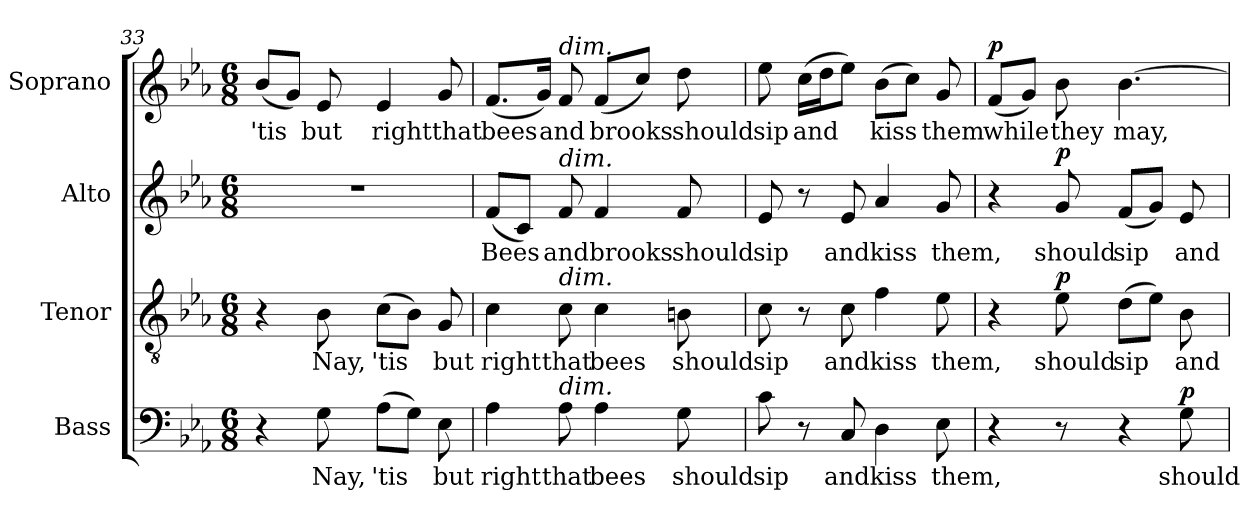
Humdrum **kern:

**kern	**text	**dynam	**kern	**text	**dynam	**kern	**text	**dynam	**kern	**text	**dynam
*part4	*part4	*part4	*part3	*part3	*part3	*part2	*part2	*part2	*part1	*part1	*part1
*staff4	*staff4	*staff4	*staff3	*staff3	*staff3	*staff2	*staff2	*staff2	*staff1	*staff1	*staff1
*I"Bass	*	*	*I"Tenor	*	*	*I"Alto	*	*	*I"Soprano	*	*
*I'B.	*	*	*I'T.	*	*	*I'A.	*	*	*I'S.	*	*
*clefF4	*	*	*clefGv2	*	*	*clefG2	*	*	*clefG2	*	*
*	*	*	*ITrd7c12	*	*	*	*	*	*	*	*
*k[b-e-a-]	*	*	*k[b-e-a-]	*	*	*k[b-e-a-]	*	*	*k[b-e-a-]	*	*
*E-:	*	*	*E-:	*	*	*E-:	*	*	*E-:	*	*
*M6/8	*	*	*M6/8	*	*	*M6/8	*	*	*M6/8	*	*
=33	=33	=33	=33	=33	=33	=33	=33	=33	=33	=33	=33
!	!	!	!	!	!	!LO:N:vis=1	!	!	!	!	!
!	!	!	!	!	!	!	!	!	!	!LO:LY:b:color=#000000	!
4r	.	.	4r	.	.	2.r	.	.	(8b-i/L	'tis	.
.	.	.	.	.	.	.	.	.	8gi/J)	.	.
!	!LO:LY:b:color=#000000	!	!	!	!	!	!	!	!	!	!
!	!	!	!	!LO:LY:b:color=#000000	!	!	!	!	!	!	!
!	!	!	!	!	!	!	!	!	!	!LO:LY:b:color=#000000	!
8Gi\	Nay,	.	8BB-i\	Nay,	.	.	.	.	8e-i/	but	.
!	!LO:LY:b:color=#000000	!	!	!	!	!	!	!	!	!	!
!	!	!	!	!LO:LY:b:color=#000000	!	!	!	!	!	!	!
!	!	!	!	!	!	!	!	!	!	!LO:LY:b:color=#000000	!
(8A-i\L	'tis	.	(8Ci\L	'tis	.	.	.	.	4e-i/	right	.
8Gi\J)	.	.	8BB-i\J)	.	.	.	.	.	.	.	.
!	!LO:LY:b:color=#000000	!	!	!	!	!	!	!	!	!	!
!	!	!	!	!LO:LY:b:color=#000000	!	!	!	!	!	!	!
!	!	!	!	!	!	!	!	!	!	!LO:LY:b:color=#000000	!
8E-i\	but	.	8GGi/	but	.	.	.	.	8gi/	that	.
=34	=34	=34	=34	=34	=34	=34	=34	=34	=34	=34	=34
!	!LO:LY:b:color=#000000	!	!	!	!	!	!	!	!	!	!
!	!	!	!	!LO:LY:b:color=#000000	!	!	!	!	!	!	!
!	!	!	!	!	!	!	!LO:LY:b:color=#000000	!	!	!	!
!	!	!	!	!	!	!	!	!	!	!LO:LY:b:color=#000000	!
4A-i\	right	.	4Ci\	right	.	(8fi/L	Bees	.	(8.fi/L	bees	.
.	.	.	.	.	.	8ci/J)	.	.	.	.	.
.	.	.	.	.	.	.	.	.	16gi/Jk)	.	.
!	!LO:LY:b:color=#000000	!	!	!	!	!	!	!	!	!	!
!	!	!	!	!LO:LY:b:color=#000000	!	!	!	!	!	!	!
!	!	!	!	!	!	!	!LO:LY:b:color=#000000	!	!	!	!
!	!	!	!	!	!	!	!	!	!LO:TX:a:i:t=dim.	!	!
!	!	!	!	!	!	!LO:TX:a:i:t=dim.	!	!	!	!	!
!	!	!	!LO:TX:a:i:t=dim.	!	!	!	!	!	!	!	!
!LO:TX:a:i:t=dim.	!	!	!	!	!	!	!	!	!	!	!
!	!	!	!	!	!	!	!	!	!	!LO:LY:b:color=#000000	!
8A-i\	that	.	8Ci\	that	.	8fi/	and	.	8fi/	and	.
!	!LO:LY:b:color=#000000	!	!	!	!	!	!	!	!	!	!
!	!	!	!	!LO:LY:b:color=#000000	!	!	!	!	!	!	!
!	!	!	!	!	!	!	!LO:LY:b:color=#000000	!	!	!	!
!	!	!	!	!	!	!	!	!	!	!LO:LY:b:color=#000000	!
4A-i\	bees	.	4Ci\	bees	.	4fi/	brooks	.	(8fi/L	brooks	.
.	.	.	.	.	.	.	.	.	8cci/J)	.	.
!	!LO:LY:b:color=#000000	!	!	!	!	!	!	!	!	!	!
!	!	!	!	!LO:LY:b:color=#000000	!	!	!	!	!	!	!
!	!	!	!	!	!	!	!LO:LY:b:color=#000000	!	!	!	!
!	!	!	!	!	!	!	!	!	!	!LO:LY:b:color=#000000	!
8Gi\	should	.	8BBni\	should	.	8fi/	should	.	8ddi\	should	.
=35	=35	=35	=35	=35	=35	=35	=35	=35	=35	=35	=35
!	!LO:LY:b:color=#000000	!	!	!	!	!	!	!	!	!	!
!	!	!	!	!LO:LY:b:color=#000000	!	!	!	!	!	!	!
!	!	!	!	!	!	!	!LO:LY:b:color=#000000	!	!	!	!
!	!	!	!	!	!	!	!	!	!	!LO:LY:b:color=#000000	!
8ci\	sip	.	8Ci\	sip	.	8e-i/	sip	.	8ee-i\	sip	.
!	!	!	!	!	!	!	!	!	!	!LO:LY:b:color=#000000	!
8r	.	.	8r	.	.	8r	.	.	(16cci\LL	and	.
.	.	.	.	.	.	.	.	.	16ddi\J	.	.
!	!LO:LY:b:color=#000000	!	!	!	!	!	!	!	!	!	!
!	!	!	!	!LO:LY:b:color=#000000	!	!	!	!	!	!	!
!	!	!	!	!	!	!	!LO:LY:b:color=#000000	!	!	!	!
8Ci/	and	.	8Ci\	and	.	8e-i/	and	.	8ee-i\J)	.	.
!	!LO:LY:b:color=#000000	!	!	!	!	!	!	!	!	!	!
!	!	!	!	!LO:LY:b:color=#000000	!	!	!	!	!	!	!
!	!	!	!	!	!	!	!LO:LY:b:color=#000000	!	!	!	!
!	!	!	!	!	!	!	!	!	!	!LO:LY:b:color=#000000	!
4Di\	kiss	.	4Fi\	kiss	.	4a-i/	kiss	.	(8b-i\L	kiss	.
.	.	.	.	.	.	.	.	.	8cci\J)	.	.
!	!LO:LY:b:color=#000000	!	!	!	!	!	!	!	!	!	!
!	!	!	!	!LO:LY:b:color=#000000	!	!	!	!	!	!	!
!	!	!	!	!	!	!	!LO:LY:b:color=#000000	!	!	!	!
!	!	!	!	!	!	!	!	!	!	!LO:LY:b:color=#000000	!
8E-i\	them,	.	8E-i\	them,	.	8gi/	them,	.	8gi/	them	.
!!LO:LB:g=z
=36	=36	=36	=36	=36	=36	=36	=36	=36	=36	=36	=36
!	!	!	!	!	!	!	!	!	!	!LO:LY:b:color=#000000	!
4r	.	.	4r	.	.	4r	.	.	(8fi/L	while	p
.	.	.	.	.	.	.	.	.	8gi/J)	.	.
!	!	!	!	!LO:LY:b:color=#000000	!	!	!	!	!	!	!
!	!	!	!	!	!	!	!LO:LY:b:color=#000000	!	!	!	!
!	!	!	!	!	!	!	!	!	!	!LO:LY:b:color=#000000	!
8r	.	.	8E-i\	should	p	8gi/	should	p	8b-i\	they	.
!	!	!	!	!LO:LY:b:color=#000000	!	!	!	!	!	!	!
!	!	!	!	!	!	!	!LO:LY:b:color=#000000	!	!	!	!
!	!	!	!	!	!	!	!	!	!	!LO:LY:b:color=#000000	!
4r	.	.	(8Di\L	sip	.	(8fi/L	sip	.	[4.b-i\	may,	.
.	.	.	8E-i\J)	.	.	8gi/J)	.	.	.	.	.
!	!LO:LY:b:color=#000000	!	!	!	!	!	!	!	!	!	!
!	!	!	!	!LO:LY:b:color=#000000	!	!	!	!	!	!	!
!	!	!	!	!	!	!	!LO:LY:b:color=#000000	!	!	!	!
8Gi\	should	p	8BB-i\	and	.	8e-i/	and	.	.	.	.
=	=	=	=	=	=	=	=	=	=	=	=
*-	*-	*-	*-	*-	*-	*-	*-	*-	*-	*-	*-
